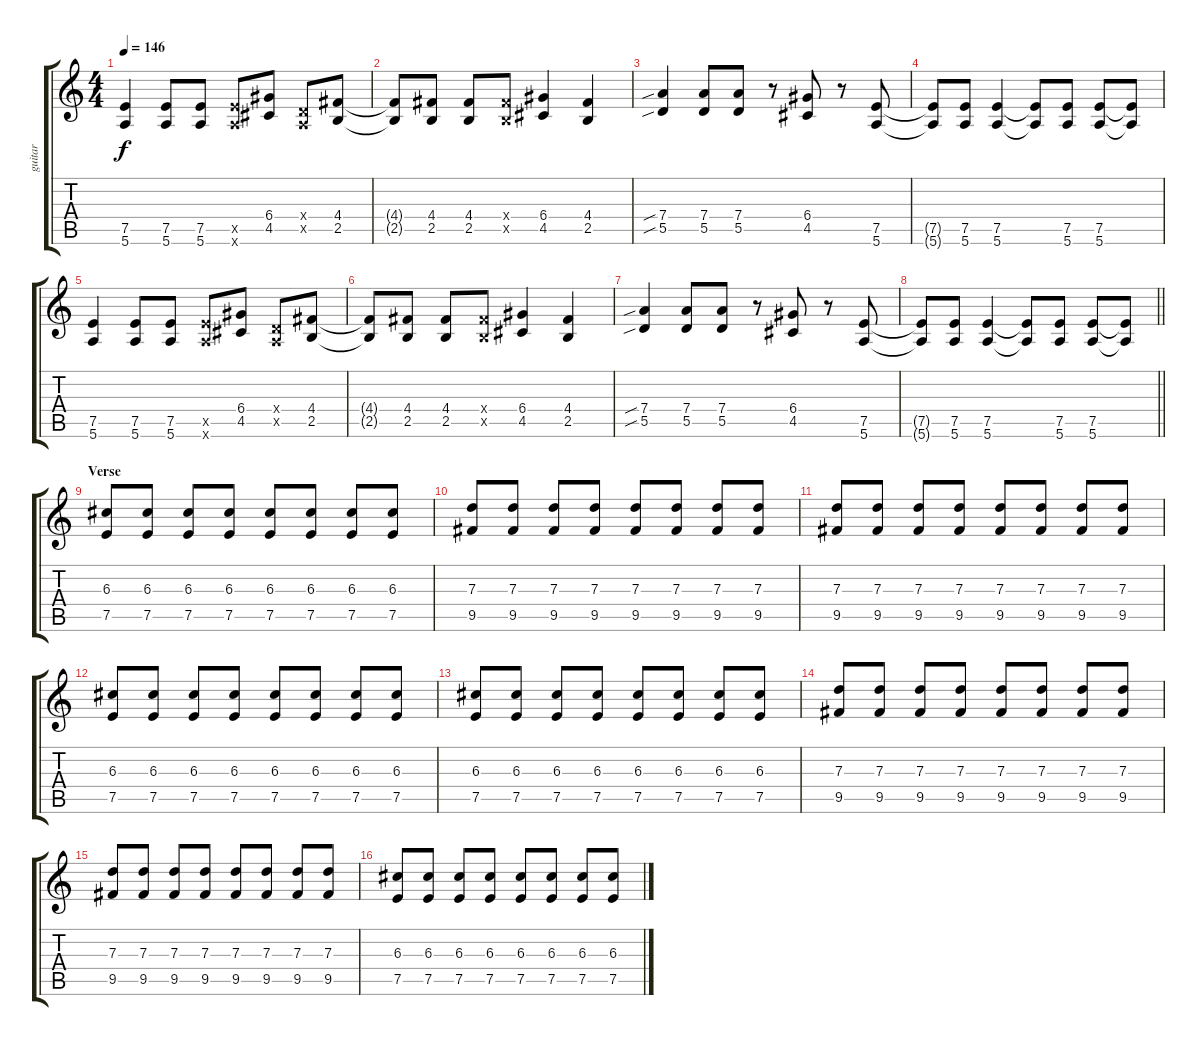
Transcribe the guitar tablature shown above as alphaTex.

\track ("guitar" "guitar") {instrument distortionguitar}
\staff {score tabs}
\tuning (E4 B3 G3 D3 A2 E2) {hide}
\ts (4 4)
\tempo 146
\clef g2
\ks c
(7.5 5.6).4{dy f} (7.5 5.6).8 (7.5 5.6).8 (7.5{x} 5.6{x}).8 (6.4 4.5).8 (0.4{x} 0.5{x}).8 (4.4 2.5).8 |
(4.4{t} 2.5{t}).8 (4.4 2.5).8 (4.4 2.5).8 (4.4{x} 2.5{x}).8 (6.4 4.5).4 (4.4 2.5).4 |
(7.4{sib} 5.5{sib}).4 (7.4 5.5).8 (7.4 5.5).8 r.8 (6.4 4.5).8 r.8 (7.5 5.6).8 |
(7.5{t} 5.6{t}).8 (7.5 5.6).8 (7.5 5.6).4 (7.5{t} 5.6{t}).8 (7.5 5.6).8 (7.5 5.6).8 (7.5{t} 5.6{t}).8 |
(7.5 5.6).4 (7.5 5.6).8 (7.5 5.6).8 (7.5{x} 5.6{x}).8 (6.4 4.5).8 (0.4{x} 0.5{x}).8 (4.4 2.5).8 |
(4.4{t} 2.5{t}).8 (4.4 2.5).8 (4.4 2.5).8 (4.4{x} 2.5{x}).8 (6.4 4.5).4 (4.4 2.5).4 |
(7.4{sib} 5.5{sib}).4 (7.4 5.5).8 (7.4 5.5).8 r.8 (6.4 4.5).8 r.8 (7.5 5.6).8 |
\barLineRight lightlight
(7.5{t} 5.6{t}).8 (7.5 5.6).8 (7.5 5.6).4 (7.5{t} 5.6{t}).8 (7.5 5.6).8 (7.5 5.6).8 (7.5{t} 5.6{t}).8 |
\section ("" "Verse")
(6.3 7.5).8{instrument electricguitarclean} (6.3 7.5).8 (6.3 7.5).8 (6.3 7.5).8 (6.3 7.5).8 (6.3 7.5).8 (6.3 7.5).8 (6.3 7.5).8 |
(7.3 9.5).8 (7.3 9.5).8 (7.3 9.5).8 (7.3 9.5).8 (7.3 9.5).8 (7.3 9.5).8 (7.3 9.5).8 (7.3 9.5).8 |
(7.3 9.5).8 (7.3 9.5).8 (7.3 9.5).8 (7.3 9.5).8 (7.3 9.5).8 (7.3 9.5).8 (7.3 9.5).8 (7.3 9.5).8 |
(6.3 7.5).8 (6.3 7.5).8 (6.3 7.5).8 (6.3 7.5).8 (6.3 7.5).8 (6.3 7.5).8 (6.3 7.5).8 (6.3 7.5).8 |
(6.3 7.5).8 (6.3 7.5).8 (6.3 7.5).8 (6.3 7.5).8 (6.3 7.5).8 (6.3 7.5).8 (6.3 7.5).8 (6.3 7.5).8 |
(7.3 9.5).8 (7.3 9.5).8 (7.3 9.5).8 (7.3 9.5).8 (7.3 9.5).8 (7.3 9.5).8 (7.3 9.5).8 (7.3 9.5).8 |
(7.3 9.5).8 (7.3 9.5).8 (7.3 9.5).8 (7.3 9.5).8 (7.3 9.5).8 (7.3 9.5).8 (7.3 9.5).8 (7.3 9.5).8 |
(6.3 7.5).8 (6.3 7.5).8 (6.3 7.5).8 (6.3 7.5).8 (6.3 7.5).8 (6.3 7.5).8 (6.3 7.5).8 (6.3 7.5).8
